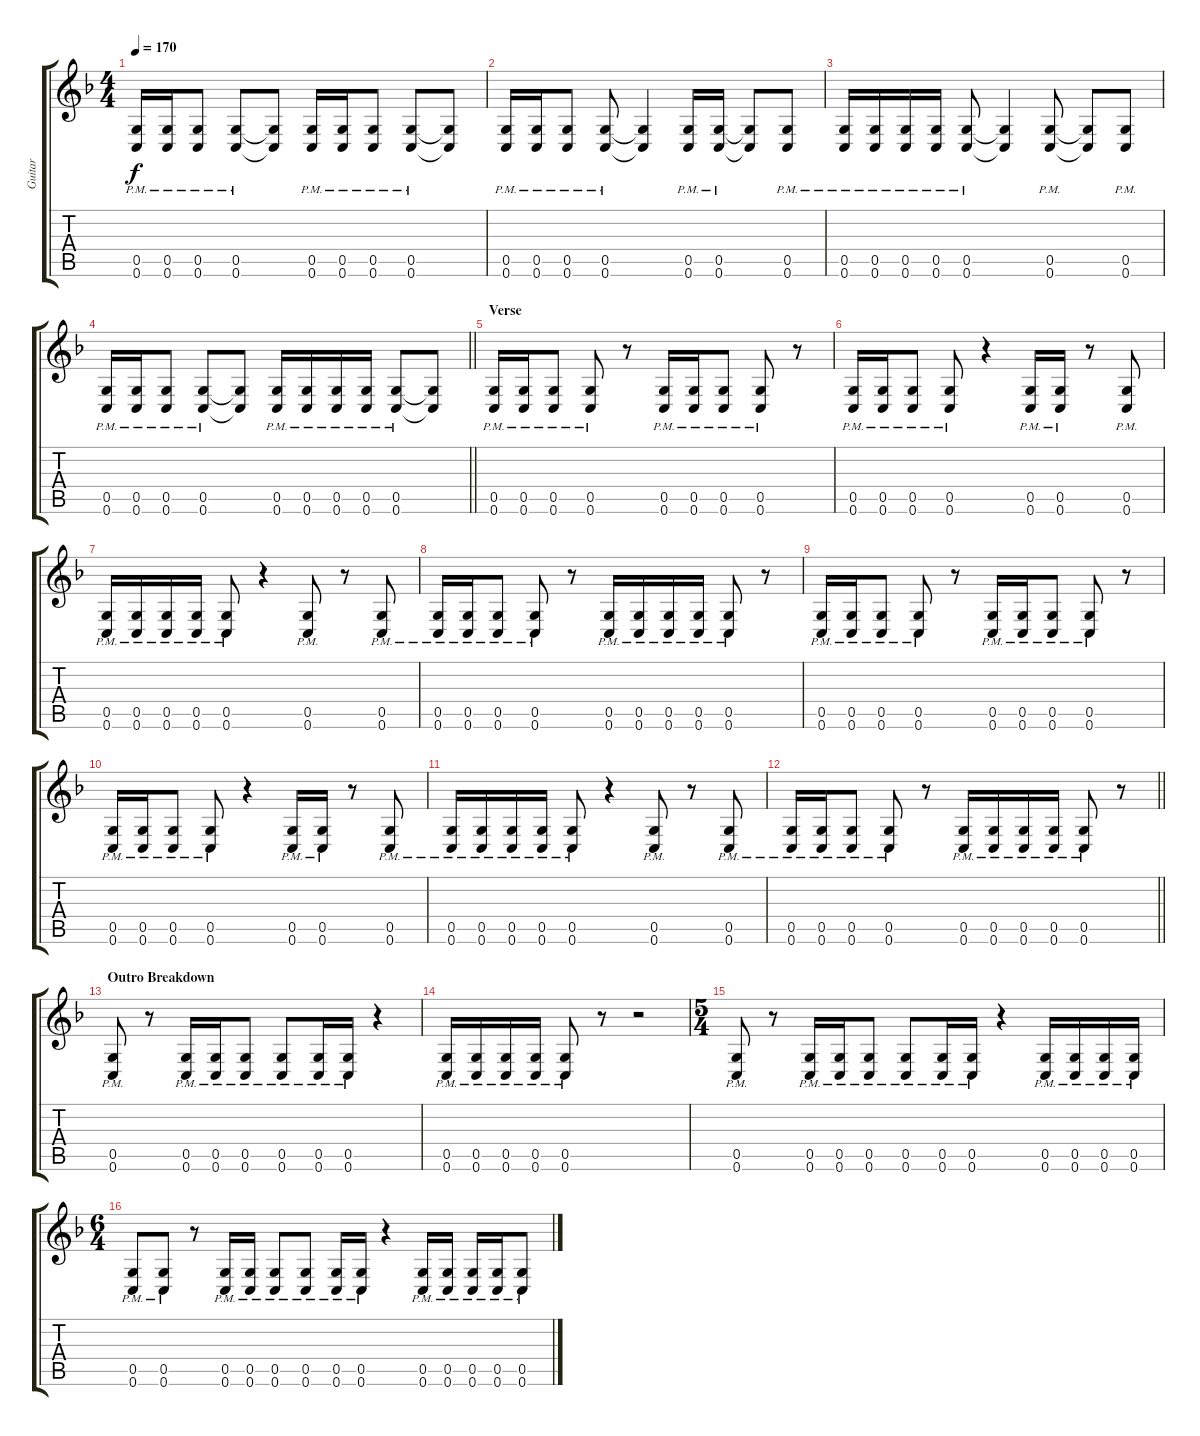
\track ("Guitar" "Guitar") {instrument distortionguitar}
\staff {score tabs}
\tuning (D4 A3 F3 C3 G2 C2) {hide}
\ts (4 4)
\tempo 170
\clef g2
\ks dminor
(0.5{pm} 0.6{pm}).16{dy f} (0.5{pm} 0.6{pm}).16 (0.5{pm} 0.6{pm}).8 (0.5{pm} 0.6{pm}).8 (0.5{t} 0.6{t}).8 (0.5{pm} 0.6{pm}).16 (0.5{pm} 0.6{pm}).16 (0.5{pm} 0.6{pm}).8 (0.5{pm} 0.6{pm}).8 (0.5{t} 0.6{t}).8 |
(0.5{pm} 0.6{pm}).16 (0.5{pm} 0.6{pm}).16 (0.5{pm} 0.6{pm}).8 (0.5{pm} 0.6{pm}).8 (0.5{t} 0.6{t}).4 (0.5{pm} 0.6{pm}).16 (0.5{pm} 0.6{pm}).16 (0.5{t} 0.6{t}).8 (0.5{pm} 0.6{pm}).8 |
(0.5{pm} 0.6{pm}).16 (0.5{pm} 0.6{pm}).16 (0.5{pm} 0.6{pm}).16 (0.5{pm} 0.6{pm}).16 (0.5{pm} 0.6{pm}).8 (0.5{t} 0.6{t}).4 (0.5{pm} 0.6{pm}).8 (0.5{t} 0.6{t}).8 (0.5{pm} 0.6{pm}).8 |
\barLineRight lightlight
(0.5{pm} 0.6{pm}).16 (0.5{pm} 0.6{pm}).16 (0.5{pm} 0.6{pm}).8 (0.5{pm} 0.6{pm}).8 (0.5{t} 0.6{t}).8 (0.5{pm} 0.6{pm}).16 (0.5{pm} 0.6{pm}).16 (0.5{pm} 0.6{pm}).16 (0.5{pm} 0.6{pm}).16 (0.5{pm} 0.6{pm}).8 (0.5{t} 0.6{t}).8 |
\section ("" "Verse")
(0.5{pm} 0.6{pm}).16 (0.5{pm} 0.6{pm}).16 (0.5{pm} 0.6{pm}).8 (0.5{pm} 0.6{pm}).8 r.8 (0.5{pm} 0.6{pm}).16 (0.5{pm} 0.6{pm}).16 (0.5{pm} 0.6{pm}).8 (0.5{pm} 0.6{pm}).8 r.8 |
(0.5{pm} 0.6{pm}).16 (0.5{pm} 0.6{pm}).16 (0.5{pm} 0.6{pm}).8 (0.5{pm} 0.6{pm}).8 r.4 (0.5{pm} 0.6{pm}).16 (0.5{pm} 0.6{pm}).16 r.8 (0.5{pm} 0.6{pm}).8 |
(0.5{pm} 0.6{pm}).16 (0.5{pm} 0.6{pm}).16 (0.5{pm} 0.6{pm}).16 (0.5{pm} 0.6{pm}).16 (0.5{pm} 0.6{pm}).8 r.4 (0.5{pm} 0.6{pm}).8 r.8 (0.5{pm} 0.6{pm}).8 |
(0.5{pm} 0.6{pm}).16 (0.5{pm} 0.6{pm}).16 (0.5{pm} 0.6{pm}).8 (0.5{pm} 0.6{pm}).8 r.8 (0.5{pm} 0.6{pm}).16 (0.5{pm} 0.6{pm}).16 (0.5{pm} 0.6{pm}).16 (0.5{pm} 0.6{pm}).16 (0.5{pm} 0.6{pm}).8 r.8 |
(0.5{pm} 0.6{pm}).16 (0.5{pm} 0.6{pm}).16 (0.5{pm} 0.6{pm}).8 (0.5{pm} 0.6{pm}).8 r.8 (0.5{pm} 0.6{pm}).16 (0.5{pm} 0.6{pm}).16 (0.5{pm} 0.6{pm}).8 (0.5{pm} 0.6{pm}).8 r.8 |
(0.5{pm} 0.6{pm}).16 (0.5{pm} 0.6{pm}).16 (0.5{pm} 0.6{pm}).8 (0.5{pm} 0.6{pm}).8 r.4 (0.5{pm} 0.6{pm}).16 (0.5{pm} 0.6{pm}).16 r.8 (0.5{pm} 0.6{pm}).8 |
(0.5{pm} 0.6{pm}).16 (0.5{pm} 0.6{pm}).16 (0.5{pm} 0.6{pm}).16 (0.5{pm} 0.6{pm}).16 (0.5{pm} 0.6{pm}).8 r.4 (0.5{pm} 0.6{pm}).8 r.8 (0.5{pm} 0.6{pm}).8 |
\barLineRight lightlight
(0.5{pm} 0.6{pm}).16 (0.5{pm} 0.6{pm}).16 (0.5{pm} 0.6{pm}).8 (0.5{pm} 0.6{pm}).8 r.8 (0.5{pm} 0.6{pm}).16 (0.5{pm} 0.6{pm}).16 (0.5{pm} 0.6{pm}).16 (0.5{pm} 0.6{pm}).16 (0.5{pm} 0.6{pm}).8 r.8 |
\section ("" "Outro Breakdown")
(0.5{pm} 0.6{pm}).8 r.8 (0.5{pm} 0.6{pm}).16 (0.5{pm} 0.6{pm}).16 (0.5{pm} 0.6{pm}).8 (0.5{pm} 0.6{pm}).8 (0.5{pm} 0.6{pm}).16 (0.5{pm} 0.6{pm}).16 r.4 |
(0.5{pm} 0.6{pm}).16 (0.5{pm} 0.6{pm}).16 (0.5{pm} 0.6{pm}).16 (0.5{pm} 0.6{pm}).16 (0.5{pm} 0.6{pm}).8 r.8 r.2 |
\ts (5 4)
(0.5{pm} 0.6{pm}).8{volume 13} r.8 (0.5{pm} 0.6{pm}).16 (0.5{pm} 0.6{pm}).16 (0.5{pm} 0.6{pm}).8 (0.5{pm} 0.6{pm}).8 (0.5{pm} 0.6{pm}).16 (0.5{pm} 0.6{pm}).16 r.4 (0.5{pm} 0.6{pm}).16 (0.5{pm} 0.6{pm}).16 (0.5{pm} 0.6{pm}).16 (0.5{pm} 0.6{pm}).16 |
\ts (6 4)
(0.5{pm} 0.6{pm}).8 (0.5{pm} 0.6{pm}).8 r.8 (0.5{pm} 0.6{pm}).16 (0.5{pm} 0.6{pm}).16 (0.5{pm} 0.6{pm}).8 (0.5{pm} 0.6{pm}).8 (0.5{pm} 0.6{pm}).16 (0.5{pm} 0.6{pm}).16 r.4 (0.5{pm} 0.6{pm}).16 (0.5{pm} 0.6{pm}).16 (0.5{pm} 0.6{pm}).16 (0.5{pm} 0.6{pm}).16 (0.5{pm} 0.6{pm}).8
